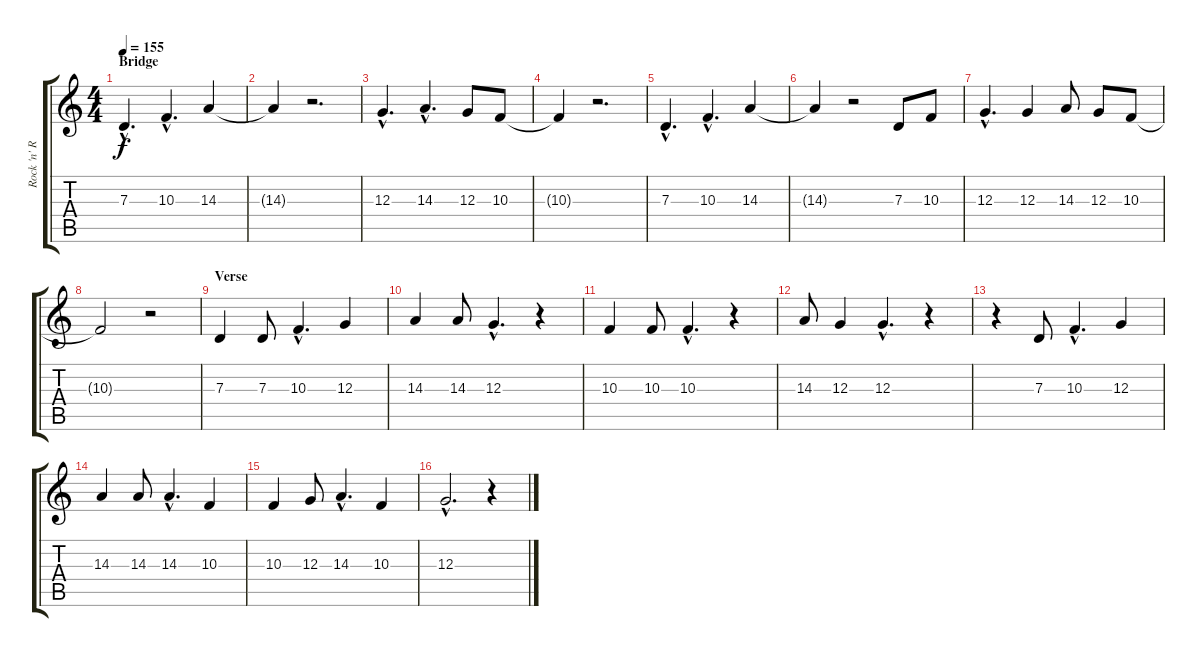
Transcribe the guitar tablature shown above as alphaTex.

\track ("Rock 'n' Rolf" "Rock 'n' R") {instrument lead2sawtooth}
\staff {score tabs}
\tuning (E4 B3 G3 D3 A2 E2) {hide}
\ts (4 4)
\section ("" "Bridge")
\tempo 155
\clef g2
\ks c
7.3{hac}.4{d dy f} 10.3{hac}.4{d} 14.3.4 |
14.3{t}.4 r.2{d} |
12.3{hac}.4{d} 14.3{hac}.4{d} 12.3.8 10.3.8 |
10.3{t}.4 r.2{d} |
7.3{hac}.4{d} 10.3{hac}.4{d} 14.3.4 |
14.3{t}.4 r.2 7.3.8 10.3.8 |
12.3{hac}.4{d} 12.3.4 14.3.8 12.3.8 10.3.8 |
10.3{t}.2 r.2 |
\section ("" "Verse")
7.3.4 7.3.8 10.3{hac}.4{d} 12.3.4 |
14.3.4 14.3.8 12.3{hac}.4{d} r.4 |
10.3.4 10.3.8 10.3{hac}.4{d} r.4 |
14.3.8 12.3.4 12.3{hac}.4{d} r.4 |
r.4 7.3.8 10.3{hac}.4{d} 12.3.4 |
14.3.4 14.3.8 14.3{hac}.4{d} 10.3.4 |
10.3.4 12.3.8 14.3{hac}.4{d} 10.3.4 |
12.3{hac}.2{d} r.4
